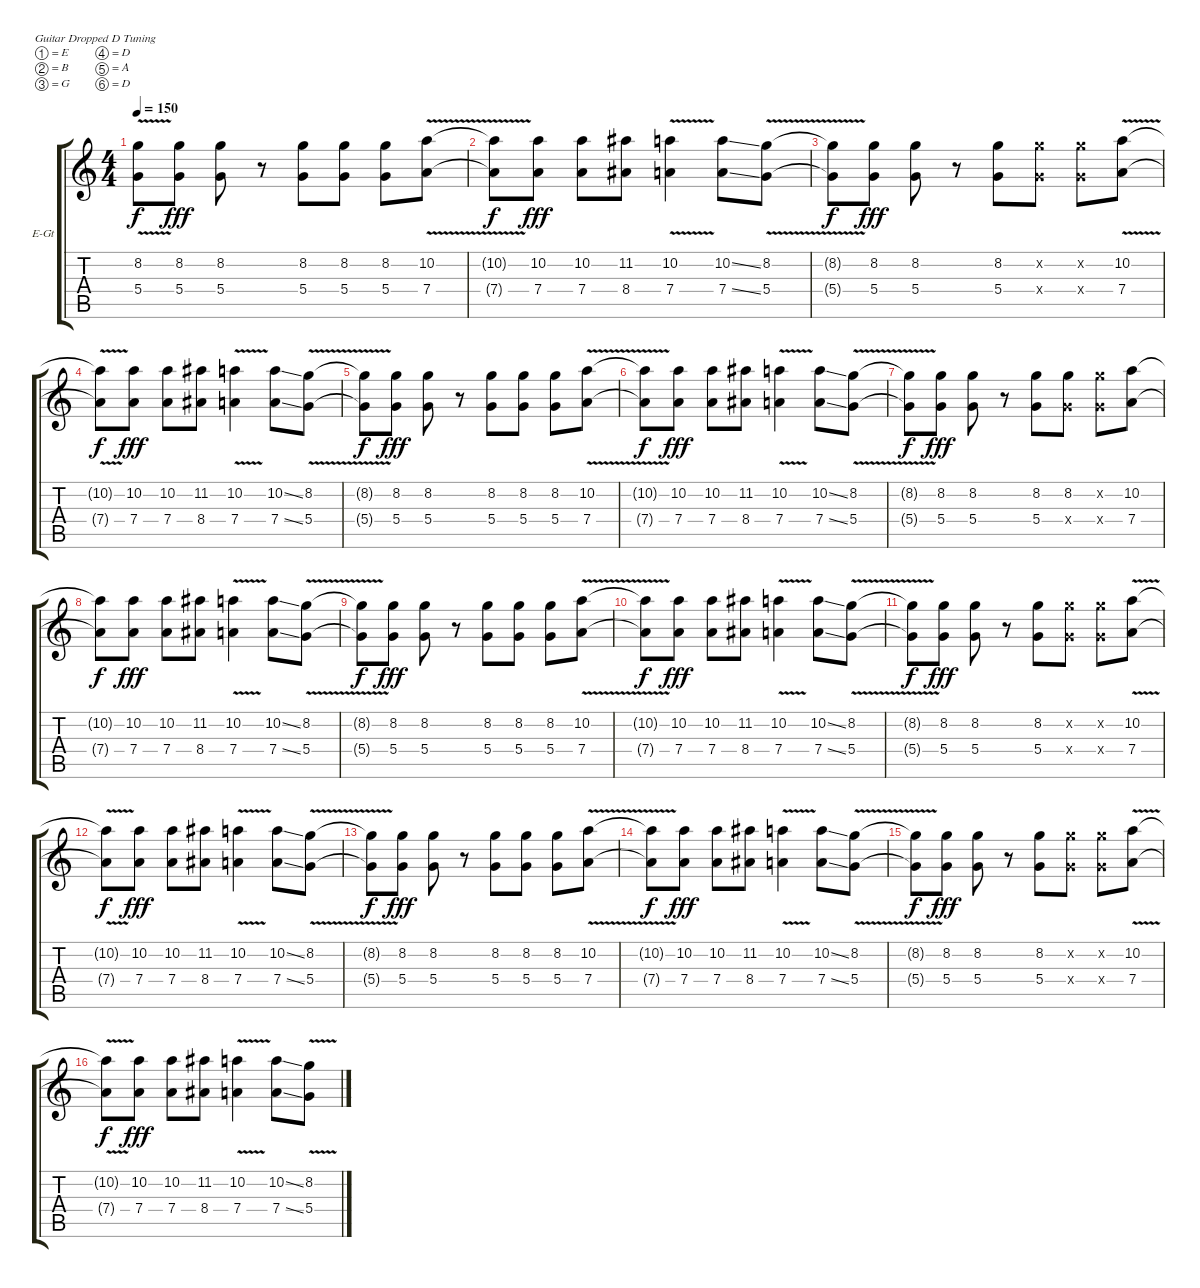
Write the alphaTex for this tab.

\bracketExtendMode groupsimilarinstruments
\firstSystemTrackNameOrientation horizontal
\otherSystemsTrackNameOrientation horizontal
\track ("Guitar #2" "E-Gt") {instrument overdrivenguitar}
\staff {score tabs}
\tuning (E4 B3 G3 D3 A2 D2)
\ts (4 4)
\tempo 150
\clef g2
\ks c
(8.2{v t} 5.4{v t}).8{dy f} (8.2 5.4).8{dy fff} (8.2 5.4).8 r.8 (8.2 5.4).8 (8.2 5.4).8 (8.2 5.4).8 (10.2{v} 7.4{v}).8 |
(10.2{v t} 7.4{v t}).8{dy f} (10.2 7.4).8{dy fff} (10.2 7.4).8 (11.2 8.4).8 (10.2{v} 7.4{v}).4 (10.2{ss} 7.4{ss}).8 (8.2{v} 5.4{v}).8 |
(8.2{v t} 5.4{v t}).8{dy f} (8.2 5.4).8{dy fff} (8.2 5.4).8 r.8 (8.2 5.4).8 (8.2{x} 5.4{x}).8 (8.2{x} 5.4{x}).8 (10.2{v} 7.4{v}).8 |
(10.2{v t} 7.4{v t}).8{dy f} (10.2 7.4).8{dy fff} (10.2 7.4).8 (11.2 8.4).8 (10.2{v} 7.4{v}).4 (10.2{ss} 7.4{ss}).8 (8.2{v} 5.4{v}).8 |
(8.2{v t} 5.4{v t}).8{dy f} (8.2 5.4).8{dy fff} (8.2 5.4).8 r.8 (8.2 5.4).8 (8.2 5.4).8 (8.2 5.4).8 (10.2{v} 7.4{v}).8 |
(10.2{v t} 7.4{v t}).8{dy f} (10.2 7.4).8{dy fff} (10.2 7.4).8 (11.2 8.4).8 (10.2{v} 7.4{v}).4 (10.2{ss} 7.4{ss}).8 (8.2{v} 5.4{v}).8 |
(8.2{v t} 5.4{v t}).8{dy f} (8.2 5.4).8{dy fff} (8.2 5.4).8 r.8 (8.2 5.4).8 (8.2 5.4{x}).8 (8.2{x} 5.4{x}).8 (10.2 7.4).8 |
(10.2{t} 7.4{t}).8{dy f} (10.2 7.4).8{dy fff} (10.2 7.4).8 (11.2 8.4).8 (10.2{v} 7.4{v}).4 (10.2{ss} 7.4{ss}).8 (8.2{v} 5.4{v}).8 |
(8.2{v t} 5.4{v t}).8{dy f} (8.2 5.4).8{dy fff} (8.2 5.4).8 r.8 (8.2 5.4).8 (8.2 5.4).8 (8.2 5.4).8 (10.2{v} 7.4{v}).8 |
(10.2{v t} 7.4{v t}).8{dy f} (10.2 7.4).8{dy fff} (10.2 7.4).8 (11.2 8.4).8 (10.2{v} 7.4{v}).4 (10.2{ss} 7.4{ss}).8 (8.2{v} 5.4{v}).8 |
(8.2{v t} 5.4{v t}).8{dy f} (8.2 5.4).8{dy fff} (8.2 5.4).8 r.8 (8.2 5.4).8 (8.2{x} 5.4{x}).8 (8.2{x} 5.4{x}).8 (10.2{v} 7.4{v}).8 |
(10.2{v t} 7.4{v t}).8{dy f} (10.2 7.4).8{dy fff} (10.2 7.4).8 (11.2 8.4).8 (10.2{v} 7.4{v}).4 (10.2{ss} 7.4{ss}).8 (8.2{v} 5.4{v}).8 |
(8.2{v t} 5.4{v t}).8{dy f} (8.2 5.4).8{dy fff} (8.2 5.4).8 r.8 (8.2 5.4).8 (8.2 5.4).8 (8.2 5.4).8 (10.2{v} 7.4{v}).8 |
(10.2{v t} 7.4{v t}).8{dy f} (10.2 7.4).8{dy fff} (10.2 7.4).8 (11.2 8.4).8 (10.2{v} 7.4{v}).4 (10.2{ss} 7.4{ss}).8 (8.2{v} 5.4{v}).8 |
(8.2{v t} 5.4{v t}).8{dy f} (8.2 5.4).8{dy fff} (8.2 5.4).8 r.8 (8.2 5.4).8 (8.2{x} 5.4{x}).8 (8.2{x} 5.4{x}).8 (10.2{v} 7.4{v}).8 |
(10.2{v t} 7.4{v t}).8{dy f} (10.2 7.4).8{dy fff} (10.2 7.4).8 (11.2 8.4).8 (10.2{v} 7.4{v}).4 (10.2{ss} 7.4{ss}).8 (8.2{v} 5.4{v}).8
